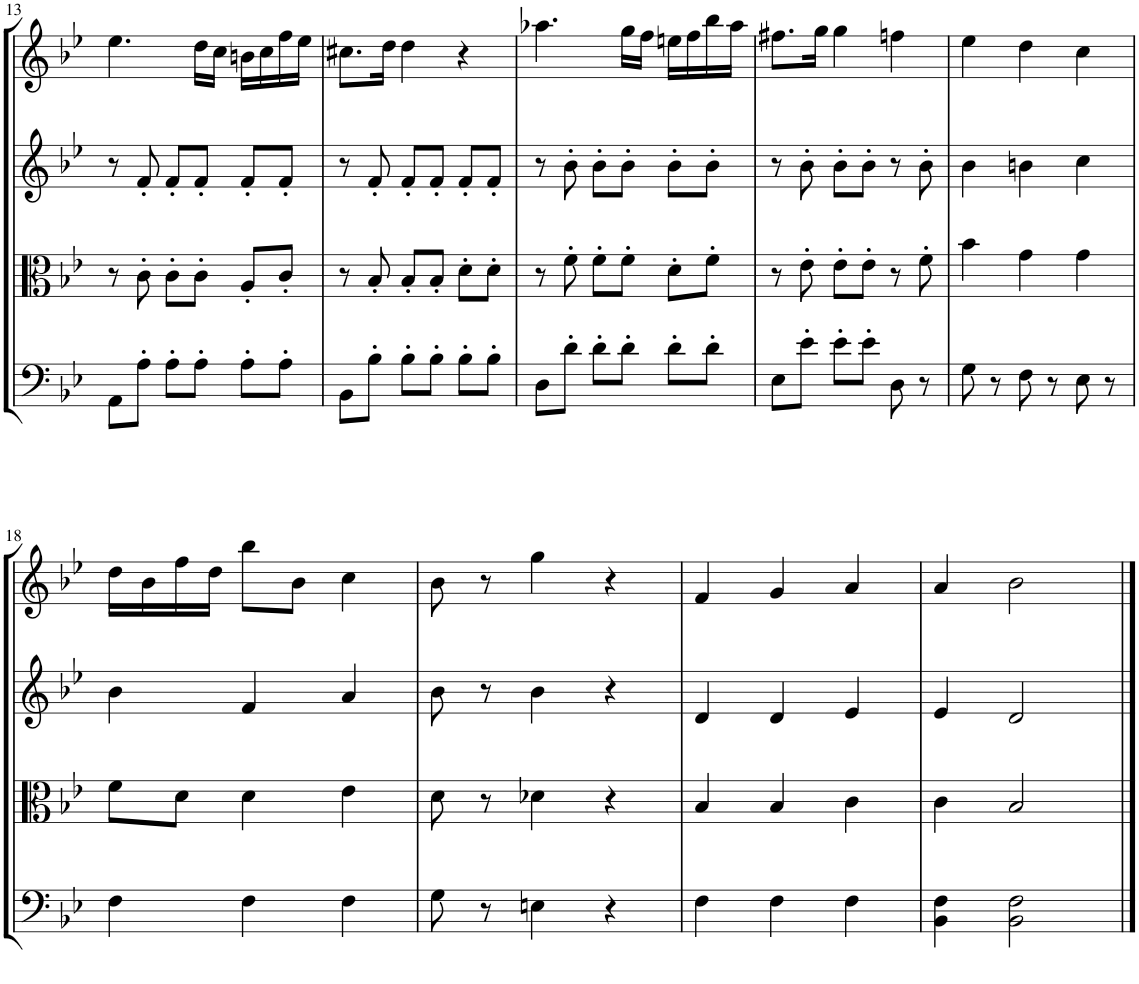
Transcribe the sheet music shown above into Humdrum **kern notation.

**kern	**kern	**kern	**kern
*part4	*part3	*part2	*part1
*staff4	*staff3	*staff2	*staff1
*I"Violoncello	*I"Viola	*I"Violin II	*I"Violin I
*I'Vc	*I'Vla	*I'Vln	*I'Vln
!!LO:PB:g=z
*clefF4	*clefC3	*clefG2	*clefG2
*k[b-e-]	*k[b-e-]	*k[b-e-]	*k[b-e-]
*M3/4	*M3/4	*M3/4	*M3/4
=13	=13	=13	=13
8AA\L	8r	8r	4.ee-\
8A'\J	8c'\	8f'/	.
8A'\L	8c'\L	8f'/L	.
8A'\J	8c'\J	8f'/J	16dd\LL
.	.	.	16cc\JJ
8A'\L	8A'/L	8f'/L	16bn\LL
.	.	.	16cc\
8A'\J	8c'/J	8f'/J	16ff\
.	.	.	16ee-\JJ
=14	=14	=14	=14
8BB-\L	8r	8r	8.cc#X\L
8B-'\J	8B-'/	8f'/	.
.	.	.	16dd\Jk
8B-'\L	8B-'/L	8f'/L	4dd\
8B-'\J	8B-'/J	8f'/J	.
8B-'\L	8d'\L	8f'/L	4r
8B-'\J	8d'\J	8f'/J	.
=15	=15	=15	=15
8D\L	8r	8r	4.aa-X\
8d'\J	8f'\	8b-'\	.
8d'\L	8f'\L	8b-'\L	.
8d'\J	8f'\J	8b-'\J	16gg\LL
.	.	.	16ff\JJ
8d'\L	8d'\L	8b-'\L	16een\LL
.	.	.	16ff\
8d'\J	8f'\J	8b-'\J	16bb-\
.	.	.	16aa-\JJ
=16	=16	=16	=16
8E-\L	8r	8r	8.ff#X\L
8e-'\J	8e-'\	8b-'\	.
.	.	.	16gg\Jk
8e-'\L	8e-'\L	8b-'\L	4gg\
8e-'\J	8e-'\J	8b-'\J	.
8D\	8r	8r	4ffn\
8r	8f'\	8b-'\	.
=17	=17	=17	=17
8G\	4b-\	4b-\	4ee-\
8r	.	.	.
8F\	4g\	4bn\	4dd\
8r	.	.	.
8E-\	4g\	4cc\	4cc\
8r	.	.	.
!!LO:LB:g=z
=18	=18	=18	=18
4F\	8f\L	4b-\	16dd\LL
.	.	.	16b-\
.	8d\J	.	16ff\
.	.	.	16dd\JJ
4F\	4d\	4f/	8bb-\L
.	.	.	8b-\J
4F\	4e-\	4a/	4cc\
=19	=19	=19	=19
8G\	8d\	8b-\	8b-\
8r	8r	8r	8r
4En\	4d-X\	4b-\	4gg\
4r	4r	4r	4r
=20	=20	=20	=20
4F\	4B-/	4d/	4f/
4F\	4B-/	4d/	4g/
4F\	4c\	4e-/	4a/
=21	=21	=21	=21
4BB-\ 4F\	4c\	4e-/	4a/
2BB-\ 2F\	2B-/	2d/	2b-\
==	==	==	==
*-	*-	*-	*-
